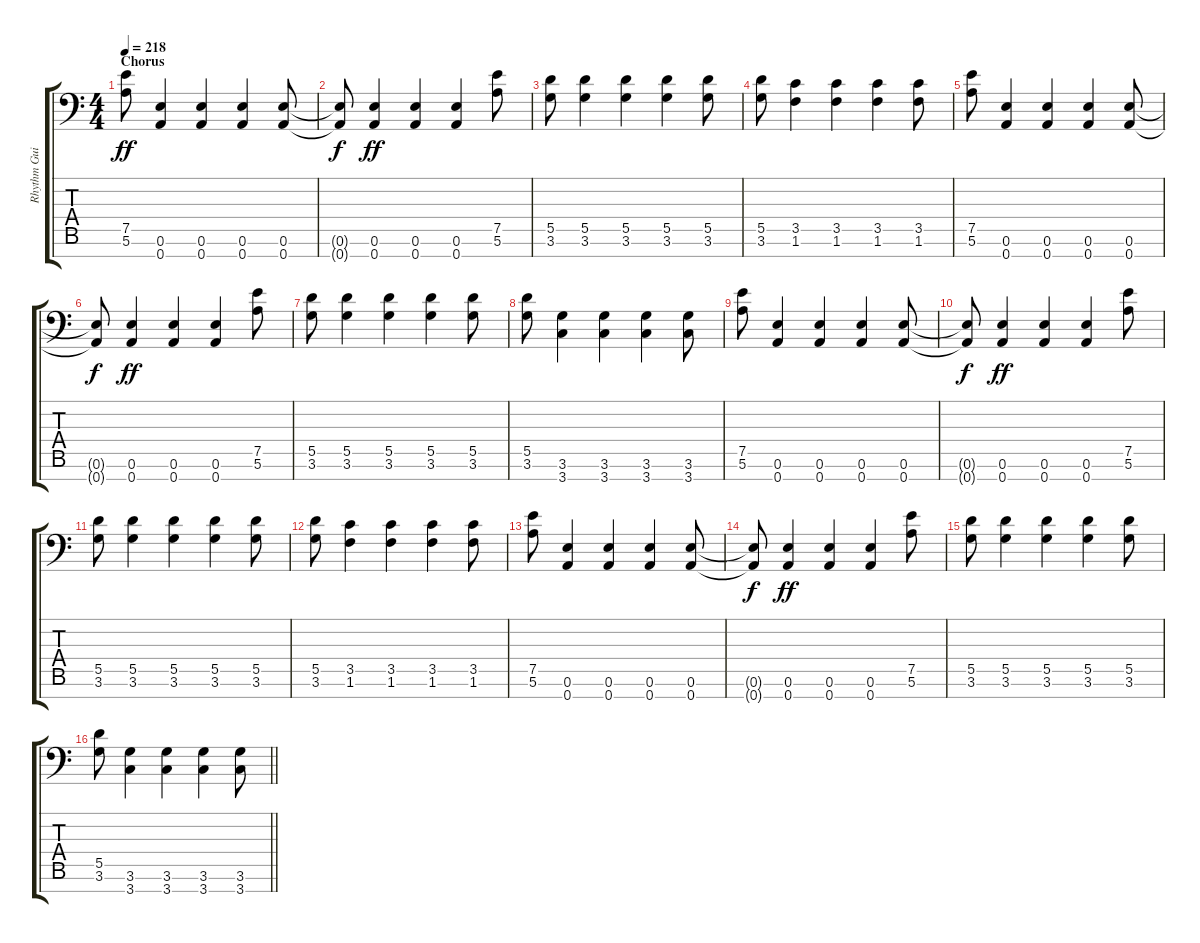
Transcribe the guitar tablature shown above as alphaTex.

\track ("Rhythm Guitar 1" "Rhythm Gui") {instrument distortionguitar}
\staff {score tabs}
\tuning (E4 B3 G3 D3 A2 E2 A1) {hide}
\ts (4 4)
\section ("" "Chorus")
\tempo 218
\clef f4
\ks c
(7.5 5.6).8{dy ff} (0.6 0.7).4 (0.6 0.7).4 (0.6 0.7).4 (0.6 0.7).8 |
(0.6{t} 0.7{t}).8{dy f} (0.6 0.7).4{dy ff} (0.6 0.7).4 (0.6 0.7).4 (7.5 5.6).8 |
(5.5 3.6).8 (5.5 3.6).4 (5.5 3.6).4 (5.5 3.6).4 (5.5 3.6).8 |
(5.5 3.6).8 (3.5 1.6).4 (3.5 1.6).4 (3.5 1.6).4 (3.5 1.6).8 |
(7.5 5.6).8 (0.6 0.7).4 (0.6 0.7).4 (0.6 0.7).4 (0.6 0.7).8 |
(0.6{t} 0.7{t}).8{dy f} (0.6 0.7).4{dy ff} (0.6 0.7).4 (0.6 0.7).4 (7.5 5.6).8 |
(5.5 3.6).8 (5.5 3.6).4 (5.5 3.6).4 (5.5 3.6).4 (5.5 3.6).8 |
(5.5 3.6).8 (3.6 3.7).4 (3.6 3.7).4 (3.6 3.7).4 (3.6 3.7).8 |
(7.5 5.6).8 (0.6 0.7).4 (0.6 0.7).4 (0.6 0.7).4 (0.6 0.7).8 |
(0.6{t} 0.7{t}).8{dy f} (0.6 0.7).4{dy ff} (0.6 0.7).4 (0.6 0.7).4 (7.5 5.6).8 |
(5.5 3.6).8 (5.5 3.6).4 (5.5 3.6).4 (5.5 3.6).4 (5.5 3.6).8 |
(5.5 3.6).8 (3.5 1.6).4 (3.5 1.6).4 (3.5 1.6).4 (3.5 1.6).8 |
(7.5 5.6).8 (0.6 0.7).4 (0.6 0.7).4 (0.6 0.7).4 (0.6 0.7).8 |
(0.6{t} 0.7{t}).8{dy f} (0.6 0.7).4{dy ff} (0.6 0.7).4 (0.6 0.7).4 (7.5 5.6).8 |
(5.5 3.6).8 (5.5 3.6).4 (5.5 3.6).4 (5.5 3.6).4 (5.5 3.6).8 |
\barLineRight lightlight
(5.5 3.6).8 (3.6 3.7).4 (3.6 3.7).4 (3.6 3.7).4 (3.6 3.7).8
